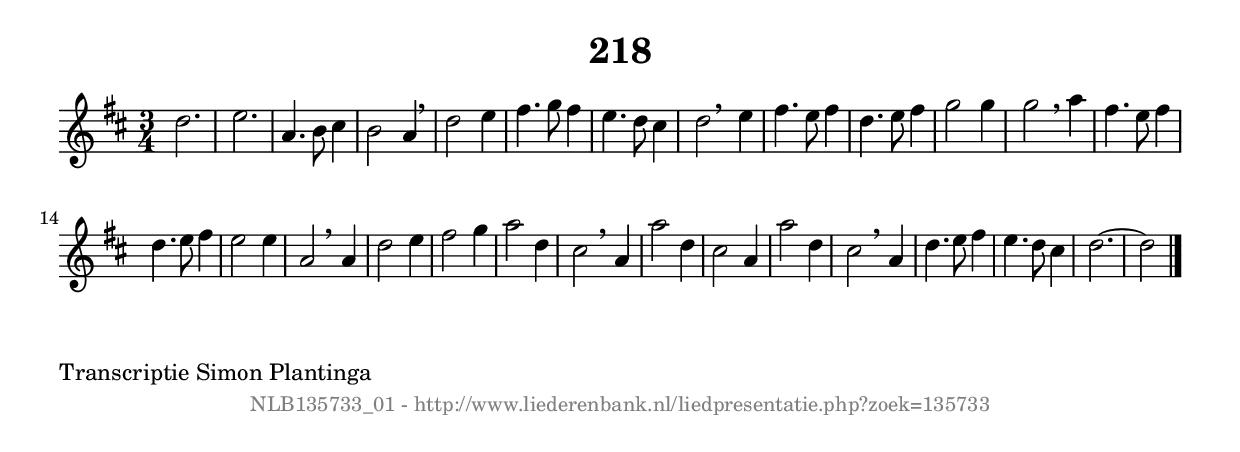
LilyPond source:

%
% produced by wce2krn 1.64 (7 June 2014)
%
\version"2.16"
#(append! paper-alist '(("long" . (cons (* 210 mm) (* 2000 mm)))))
#(set-default-paper-size "long")
sb = {\breathe}
mBreak = {\breathe }
bBreak = {\breathe }
x = {\once\override NoteHead #'style = #'cross }
gl=\glissando
itime={\override Staff.TimeSignature #'stencil = ##f }
ficta = {\once\set suggestAccidentals = ##t}
fine = {\once\override Score.RehearsalMark #'self-alignment-X = #1 \mark \markup {\italic{Fine}}}
dc = {\once\override Score.RehearsalMark #'self-alignment-X = #1 \mark \markup {\italic{D.C.}}}
dcf = {\once\override Score.RehearsalMark #'self-alignment-X = #1 \mark \markup {\italic{D.C. al Fine}}}
dcc = {\once\override Score.RehearsalMark #'self-alignment-X = #1 \mark \markup {\italic{D.C. al Coda}}}
ds = {\once\override Score.RehearsalMark #'self-alignment-X = #1 \mark \markup {\italic{D.S.}}}
dsf = {\once\override Score.RehearsalMark #'self-alignment-X = #1 \mark \markup {\italic{D.S. al Fine}}}
dsc = {\once\override Score.RehearsalMark #'self-alignment-X = #1 \mark \markup {\italic{D.S. al Coda}}}
pv = {\set Score.repeatCommands = #'((volta "1"))}
sv = {\set Score.repeatCommands = #'((volta "2"))}
tv = {\set Score.repeatCommands = #'((volta "3"))}
qv = {\set Score.repeatCommands = #'((volta "4"))}
xv = {\set Score.repeatCommands = #'((volta #f))}
\header{ tagline = ""
title = "218"
}
\score {{
\key d \major
\relative g'
{
\set melismaBusyProperties = #'()
\time 3/4
\tempo 4=120
\override Score.MetronomeMark #'transparent = ##t
\override Score.RehearsalMark #'break-visibility = #(vector #t #t #f)
d'2. | e2. | a,4. b8 cis4 | b2 a4 \sb | d2 e4 | fis4. g8 fis4 | e4. d8 cis4 | d2 \bar ":|:" \bBreak
e4 | fis4. e8 fis4 | d4. e8 fis4 | g2 g4 | g2 \sb a4 | fis4. e8 fis4 | d4. e8 fis4 | e2 e4 | a,2 \mBreak
a4 | d2 e4 | fis2 g4 | a2 d,4 | cis2 \sb a4 | a'2 d,4 | cis2 a4 | a'2 d,4 | cis2 \sb a4 | d4. e8 fis4 | e4. d8 cis4 | d2.~ | d2 \bar "|."
 }}
 \midi { }
 \layout {
            indent = 0.0\cm
}
}
\markup { \wordwrap-string #" 
Transcriptie Simon Plantinga
"}
\markup { \vspace #0 } \markup { \with-color #grey \fill-line { \center-column { \smaller "NLB135733_01 - http://www.liederenbank.nl/liedpresentatie.php?zoek=135733" } } }
